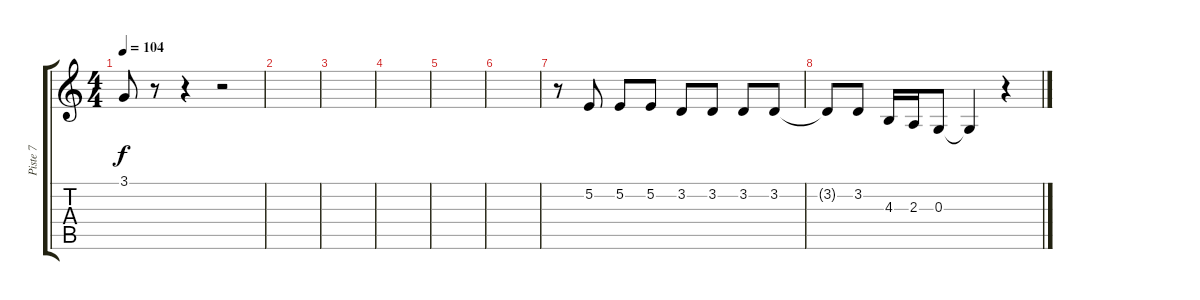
\track ("Piste 7" "Piste 7") {instrument electricgrandpiano}
\staff {score tabs}
\tuning (E4 B3 G3 D3 A2 E2) {hide}
\ts (4 4)
\tempo 104
\clef g2
\ks c
3.1.8{dy f} r.8 r.4 r.2 |
|
|
|
|
|
r.8 5.2.8 5.2.8 5.2.8 3.2.8 3.2.8 3.2.8 3.2.8 |
3.2{t}.8 3.2.8 4.3.16 2.3.16 0.3.8 0.3{t}.4 r.4
